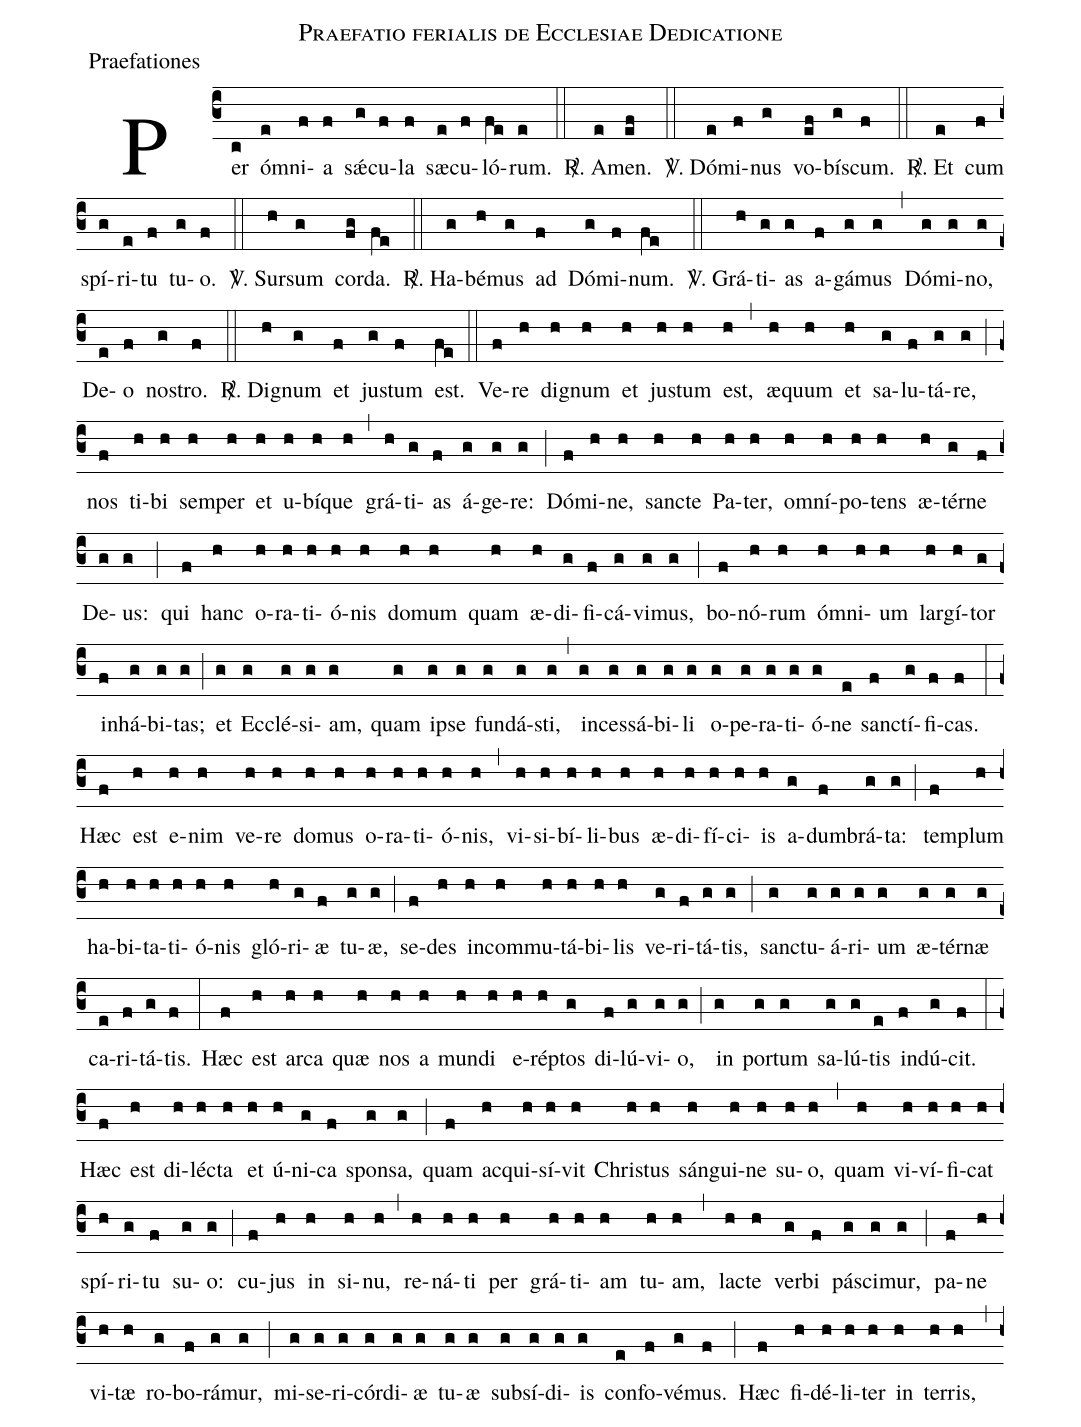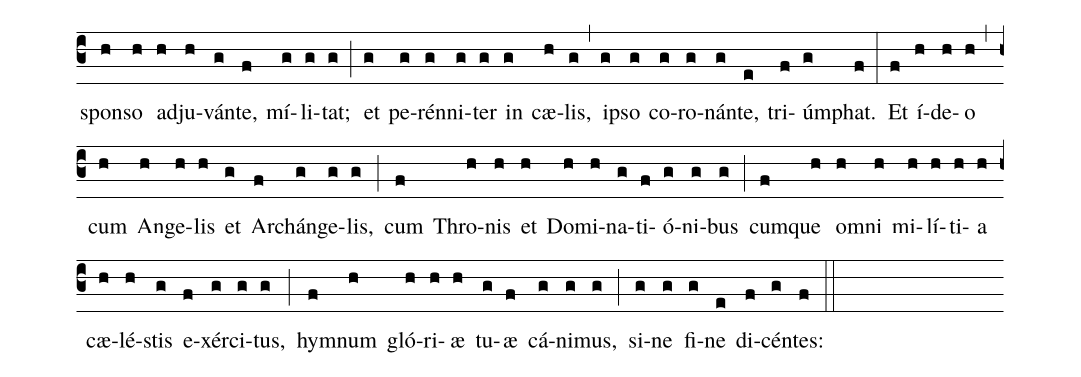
name:Praefatio ferialis de Ecclesiae Dedicatione;
office-part:Praefationes;
%%
(c3)Per(c) óm(e)ni(f)a(f) sǽ(g)cu(f)la(f) sæ(e)cu(f)ló(fe)rum.(e) (::)

<sp>R/</sp>. A(e)men.(ef) (::)

<sp>V/</sp>. Dó(e)mi(f)nus(g) vo(ef)bí(g)scum.(f) (::)

<sp>R/</sp>. Et(e) cum(f) spí(g)ri(e)tu(f) tu(g)o.(f) (::)

<sp>V/</sp>. Sur(h)sum(g) cor(fg)da.(fe) (::)

<sp>R/</sp>. Ha(g)bé(h)mus(g) ad(f) Dó(g)mi(f)num.(fe) (::)

<sp>V/</sp>. Grá(h)ti(g)as(g) a(f)gá(g)mus(g) (,) Dó(g)mi(g)no,(g) De(e)o(f) no(g)stro.(f) (::)

<sp>R/</sp>. Di(h)gnum(g) et(f) ju(g)stum(f) est.(fe) (::)

Ve(f)re(h) di(h)gnum(h) et(h) ju(h)stum(h) est,(h) (,) æ(h)quum(h) et(h) sa(g)lu(f)tá(g)re,(g) (;)
nos(f) ti(h)bi(h) sem(h)per(h) et(h) u(h)bí(h)que(h) (,) grá(h)ti(g)as(f) á(g)ge(g)re:(g) (;)
Dó(f)mi(h)ne,(h) san(h)cte(h) Pa(h)ter,(h) om(h)ní(h)po(h)tens(h) æ(h)tér(g)ne(f) De(g)us:(g) (;)
qui(f) hanc(h) o(h)ra(h)ti(h)ó(h)nis(h) do(h)mum(h) quam(h) æ(h)di(g)fi(f)cá(g)vi(g)mus,(g) (;)
bo(f)nó(h)rum(h) óm(h)ni(h)um(h) lar(h)gí(h)tor(g) in(f)há(g)bi(g)tas;(g) (;)
et(g) Ec(g)clé(g)si(g)am,(g) quam(g) i(g)pse(g) fun(g)dá(g)sti,(g) (,) in(g)ces(g)sá(g)bi(g)li(g) o(g)pe(g)ra(g)ti(g)ó(g)ne(e) san(f)ctí(g)fi(f)cas.(f) (:)

Hæc(f) est(h) e(h)nim(h) ve(h)re(h) do(h)mus(h) o(h)ra(h)ti(h)ó(h)nis,(h) (,) vi(h)si(h)bí(h)li(h)bus(h) æ(h)di(h)fí(h)ci(h)is(h) a(g)dum(f)brá(g)ta:(g) (;)
tem(f)plum(h) ha(h)bi(h)ta(h)ti(h)ó(h)nis(h) gló(h)ri(g)æ(f) tu(g)æ,(g) (;)
se(f)des(h) in(h)com(h)mu(h)tá(h)bi(h)lis(h) ve(g)ri(f)tá(g)tis,(g) (;)
san(g)ctu(g)á(g)ri(g)um(g) æ(g)tér(g)næ(g) ca(e)ri(f)tá(g)tis.(f) (:)

Hæc(f) est(h) ar(h)ca(h) quæ(h) nos(h) a(h) mun(h)di(h) e(h)rép(h)tos(g) di(f)lú(g)vi(g)o,(g) (;)
in(g) por(g)tum(g) sa(g)lú(g)tis(e) in(f)dú(g)cit.(f) (:)

Hæc(f) est(h) di(h)lé(h)cta(h) et(h) ú(h)ni(g)ca(f) spon(g)sa,(g) (;)
quam(f) ac(h)qui(h)sí(h)vit(h) Chri(h)stus(h) sán(h)gui(h)ne(h) su(h)o,(h) (,) quam(h) vi(h)ví(h)fi(h)cat(h) spí(h)ri(g)tu(f) su(g)o:(g) (;)
cu(f)jus(h) in(h) si(h)nu,(h) (,) re(h)ná(h)ti(h) per(h) grá(h)ti(h)am(h) tu(h)am,(h) (,) la(h)cte(h) ver(g)bi(f) pá(g)sci(g)mur,(g) (;)
pa(f)ne(h) vi(h)tæ(h) ro(g)bo(f)rá(g)mur,(g) (;)
mi(g)se(g)ri(g)cór(g)di(g)æ(g) tu(g)æ(g) sub(g)sí(g)di(g)is(g) con(e)fo(f)vé(g)mus.(f) (;)

Hæc(f) fi(h)dé(h)li(h)ter(h) in(h) ter(h)ris,(h) (,) spon(h)so(h) ad(h)ju(h)ván(g)te,(f) mí(g)li(g)tat;(g) (;)
et(g) pe(g)rén(g)ni(g)ter(g) in(g) cæ(h)lis,(g) (,) i(g)pso(g) co(g)ro(g)nán(g)te,(e) tri(f)úm(g)phat.(f) (:)

Et(f) í(h)de(h)o(h) (,) cum(h) An(h)ge(h)lis(h) et(g) Ar(f)chán(g)ge(g)lis,(g) (;)
cum(f) Thro(h)nis(h) et(h) Do(h)mi(h)na(g)ti(f)ó(g)ni(g)bus(g) (;)
cum(f)que(h) om(h)ni(h) mi(h)lí(h)ti(h)a(h) cæ(h)lé(h)stis(g) e(f)xér(g)ci(g)tus,(g) (;)
hym(f)num(h) gló(h)ri(h)æ(h) tu(g)æ(f) cá(g)ni(g)mus,(g) (;) si(g)ne(g) fi(g)ne(e) di(f)cén(g)tes:(f) (::)
